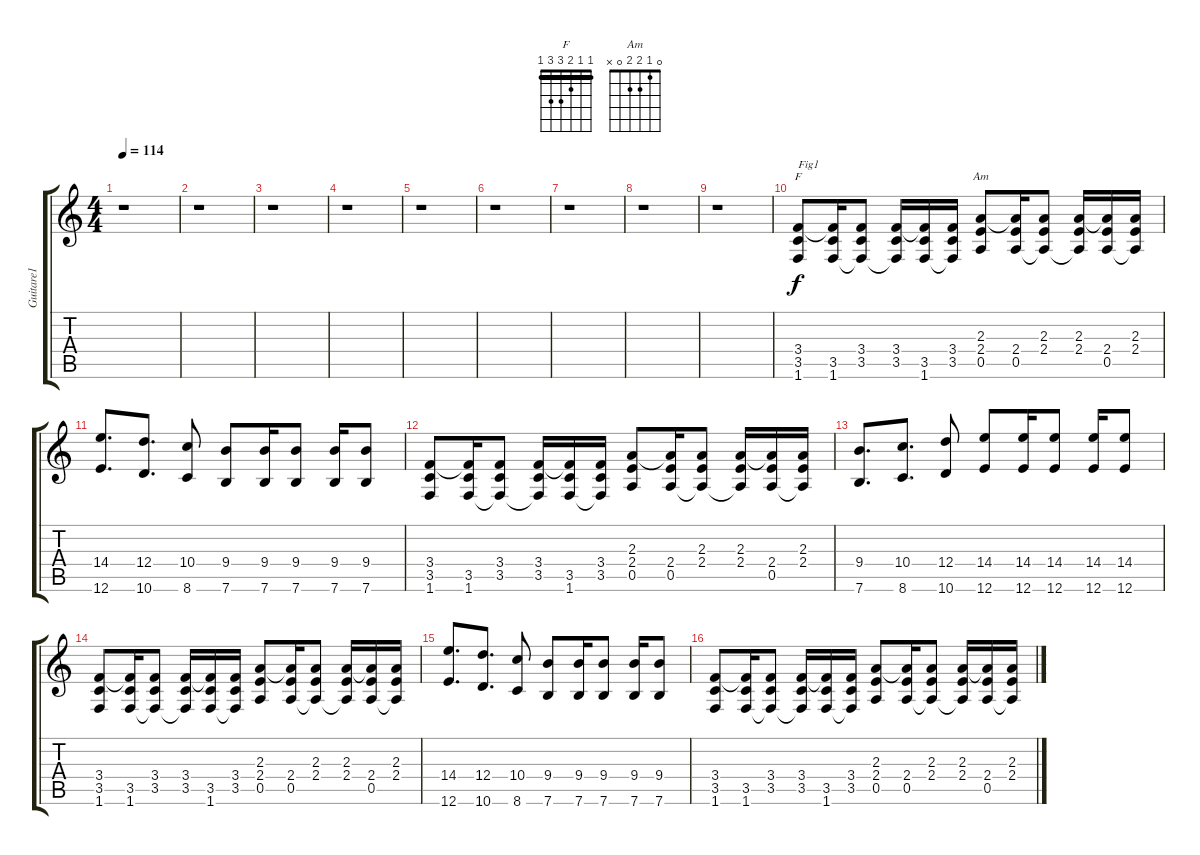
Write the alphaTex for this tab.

\track ("Guitare1" "Guitare1") {instrument electricguitarclean}
\staff {score tabs}
\tuning (E4 B3 G3 D3 A2 E2) {hide}
\chord ("F" 1 1 2 3 3 1) {barre 1}
\chord ("Am" 0 1 2 2 0 x)
\ts (4 4)
\tempo 114
\clef g2
\ks c
r.1{dy f instrument electricguitarclean} |
r.1 |
r.1 |
r.1 |
r.1 |
r.1 |
r.1 |
r.1 |
r.1 |
(3.4 3.5 1.6).8{ch "F" txt "Fig1"} (3.4{t} 3.5 1.6).16 (3.4 3.5 1.6{t}).8 (3.4 3.5 1.6{t}).16 (3.4{t} 3.5 1.6).16 (3.4 3.5 1.6{t}).16 (2.3 2.4 0.5).8{ch "Am"} (2.3{t} 2.4 0.5).16 (2.3 2.4 0.5{t}).8 (2.3 2.4 0.5{t}).16 (2.3{t} 2.4 0.5).16 (2.3 2.4 0.5{t}).16 |
(14.4 12.6).8{d} (12.4 10.6).8{d} (10.4 8.6).8 (9.4 7.6).8 (9.4 7.6).16 (9.4 7.6).8 (9.4 7.6).16 (9.4 7.6).8 |
(3.4 3.5 1.6).8 (3.4{t} 3.5 1.6).16 (3.4 3.5 1.6{t}).8 (3.4 3.5 1.6{t}).16 (3.4{t} 3.5 1.6).16 (3.4 3.5 1.6{t}).16 (2.3 2.4 0.5).8 (2.3{t} 2.4 0.5).16 (2.3 2.4 0.5{t}).8 (2.3 2.4 0.5{t}).16 (2.3{t} 2.4 0.5).16 (2.3 2.4 0.5{t}).16 |
(9.4 7.6).8{d} (10.4 8.6).8{d} (12.4 10.6).8 (14.4 12.6).8 (14.4 12.6).16 (14.4 12.6).8 (14.4 12.6).16 (14.4 12.6).8 |
(3.4 3.5 1.6).8 (3.4{t} 3.5 1.6).16 (3.4 3.5 1.6{t}).8 (3.4 3.5 1.6{t}).16 (3.4{t} 3.5 1.6).16 (3.4 3.5 1.6{t}).16 (2.3 2.4 0.5).8 (2.3{t} 2.4 0.5).16 (2.3 2.4 0.5{t}).8 (2.3 2.4 0.5{t}).16 (2.3{t} 2.4 0.5).16 (2.3 2.4 0.5{t}).16 |
(14.4 12.6).8{d} (12.4 10.6).8{d} (10.4 8.6).8 (9.4 7.6).8 (9.4 7.6).16 (9.4 7.6).8 (9.4 7.6).16 (9.4 7.6).8 |
(3.4 3.5 1.6).8 (3.4{t} 3.5 1.6).16 (3.4 3.5 1.6{t}).8 (3.4 3.5 1.6{t}).16 (3.4{t} 3.5 1.6).16 (3.4 3.5 1.6{t}).16 (2.3 2.4 0.5).8 (2.3{t} 2.4 0.5).16 (2.3 2.4 0.5{t}).8 (2.3 2.4 0.5{t}).16 (2.3{t} 2.4 0.5).16 (2.3 2.4 0.5{t}).16
